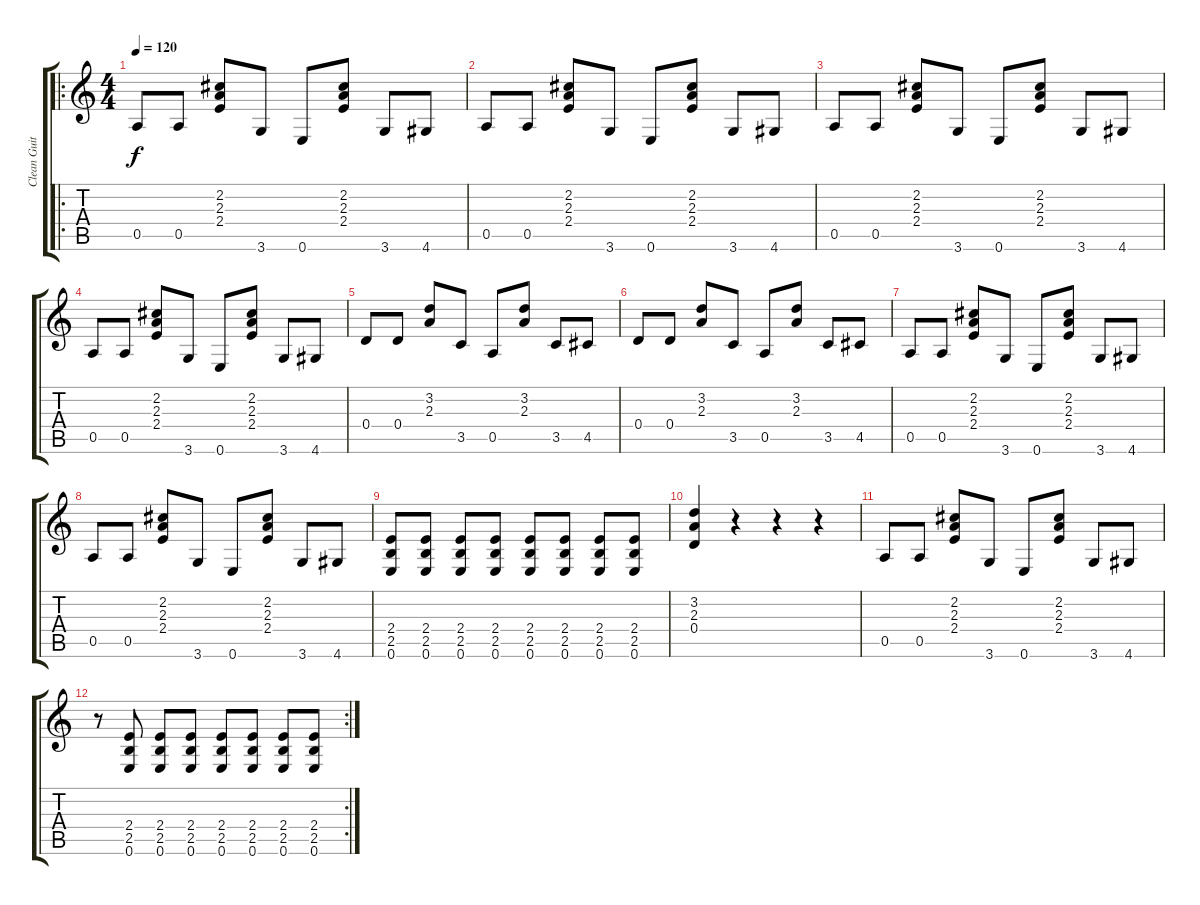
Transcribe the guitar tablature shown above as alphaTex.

\track ("Clean Guitar" "Clean Guit") {instrument electricguitarclean}
\staff {score tabs}
\tuning (E4 B3 G3 D3 A2 E2) {hide}
\ro
\ts (4 4)
\tempo 120
\clef g2
\ks c
0.5.8{dy f instrument electricguitarclean} 0.5.8 (2.2 2.3 2.4).8 3.6.8 0.6.8 (2.2 2.3 2.4).8 3.6.8 4.6.8 |
0.5.8 0.5.8 (2.2 2.3 2.4).8 3.6.8 0.6.8 (2.2 2.3 2.4).8 3.6.8 4.6.8 |
0.5.8 0.5.8 (2.2 2.3 2.4).8 3.6.8 0.6.8 (2.2 2.3 2.4).8 3.6.8 4.6.8 |
0.5.8 0.5.8 (2.2 2.3 2.4).8 3.6.8 0.6.8 (2.2 2.3 2.4).8 3.6.8 4.6.8 |
0.4.8 0.4.8 (3.2 2.3).8 3.5.8 0.5.8 (3.2 2.3).8 3.5.8 4.5.8 |
0.4.8 0.4.8 (3.2 2.3).8 3.5.8 0.5.8 (3.2 2.3).8 3.5.8 4.5.8 |
0.5.8 0.5.8 (2.2 2.3 2.4).8 3.6.8 0.6.8 (2.2 2.3 2.4).8 3.6.8 4.6.8 |
0.5.8 0.5.8 (2.2 2.3 2.4).8 3.6.8 0.6.8 (2.2 2.3 2.4).8 3.6.8 4.6.8 |
(2.4 2.5 0.6).8 (2.4 2.5 0.6).8 (2.4 2.5 0.6).8 (2.4 2.5 0.6).8 (2.4 2.5 0.6).8 (2.4 2.5 0.6).8 (2.4 2.5 0.6).8 (2.4 2.5 0.6).8 |
(3.2 2.3 0.4).4 r.4 r.4 r.4 |
0.5.8 0.5.8 (2.2 2.3 2.4).8 3.6.8 0.6.8 (2.2 2.3 2.4).8 3.6.8 4.6.8 |
\rc 2
r.8 (2.4 2.5 0.6).8 (2.4 2.5 0.6).8 (2.4 2.5 0.6).8 (2.4 2.5 0.6).8 (2.4 2.5 0.6).8 (2.4 2.5 0.6).8 (2.4 2.5 0.6).8
